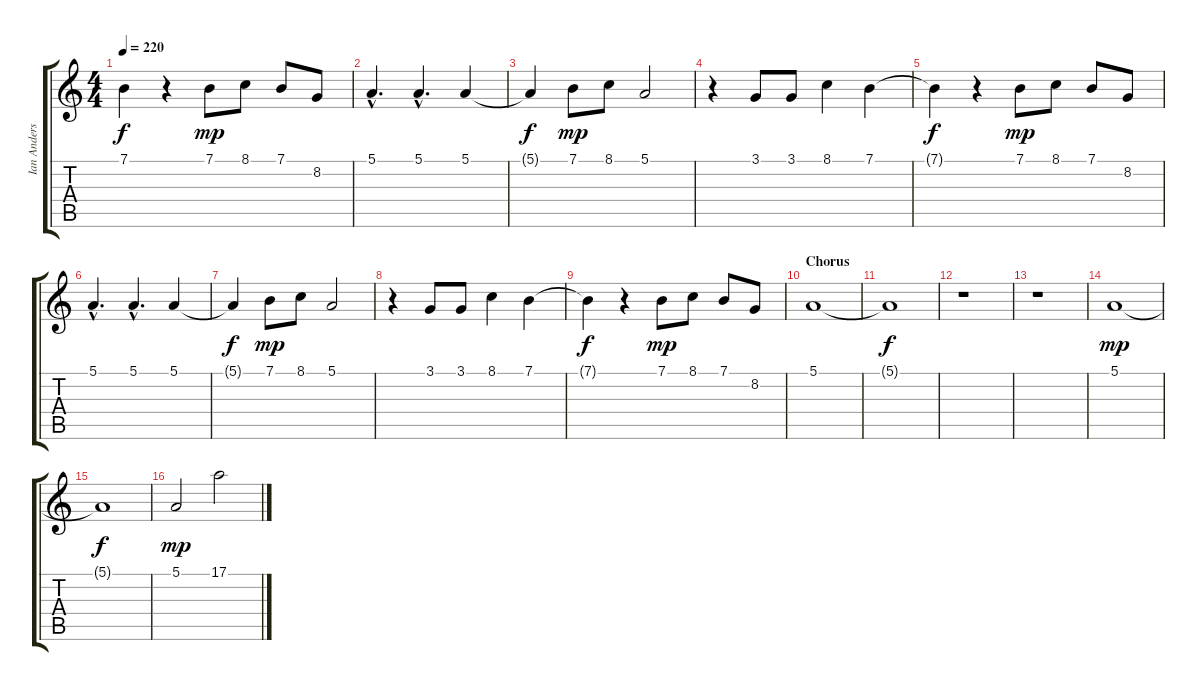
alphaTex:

\track ("Ian Anderson (Flute)" "Ian Anders") {instrument flute}
\staff {score tabs}
\tuning (E4 B3 G3 D3 A2 E2) {hide}
\ts (4 4)
\tempo 220
\clef g2
\ks c
7.1{t}.4{dy f} r.4 7.1.8{dy mp} 8.1.8 7.1.8 8.2.8 |
5.1{hac}.4{d} 5.1{hac}.4{d} 5.1.4 |
5.1{t}.4{dy f} 7.1.8{dy mp} 8.1.8 5.1.2 |
r.4 3.1.8 3.1.8 8.1.4 7.1.4 |
7.1{t}.4{dy f} r.4 7.1.8{dy mp} 8.1.8 7.1.8 8.2.8 |
5.1{hac}.4{d} 5.1{hac}.4{d} 5.1.4 |
5.1{t}.4{dy f} 7.1.8{dy mp} 8.1.8 5.1.2 |
r.4 3.1.8 3.1.8 8.1.4 7.1.4 |
7.1{t}.4{dy f} r.4 7.1.8{dy mp} 8.1.8 7.1.8 8.2.8 |
\section ("" "Chorus")
5.1.1 |
5.1{t}.1{dy f} |
r.1 |
r.1 |
5.1.1{dy mp} |
5.1{t}.1{dy f} |
5.1.2{dy mp} 17.1.2
